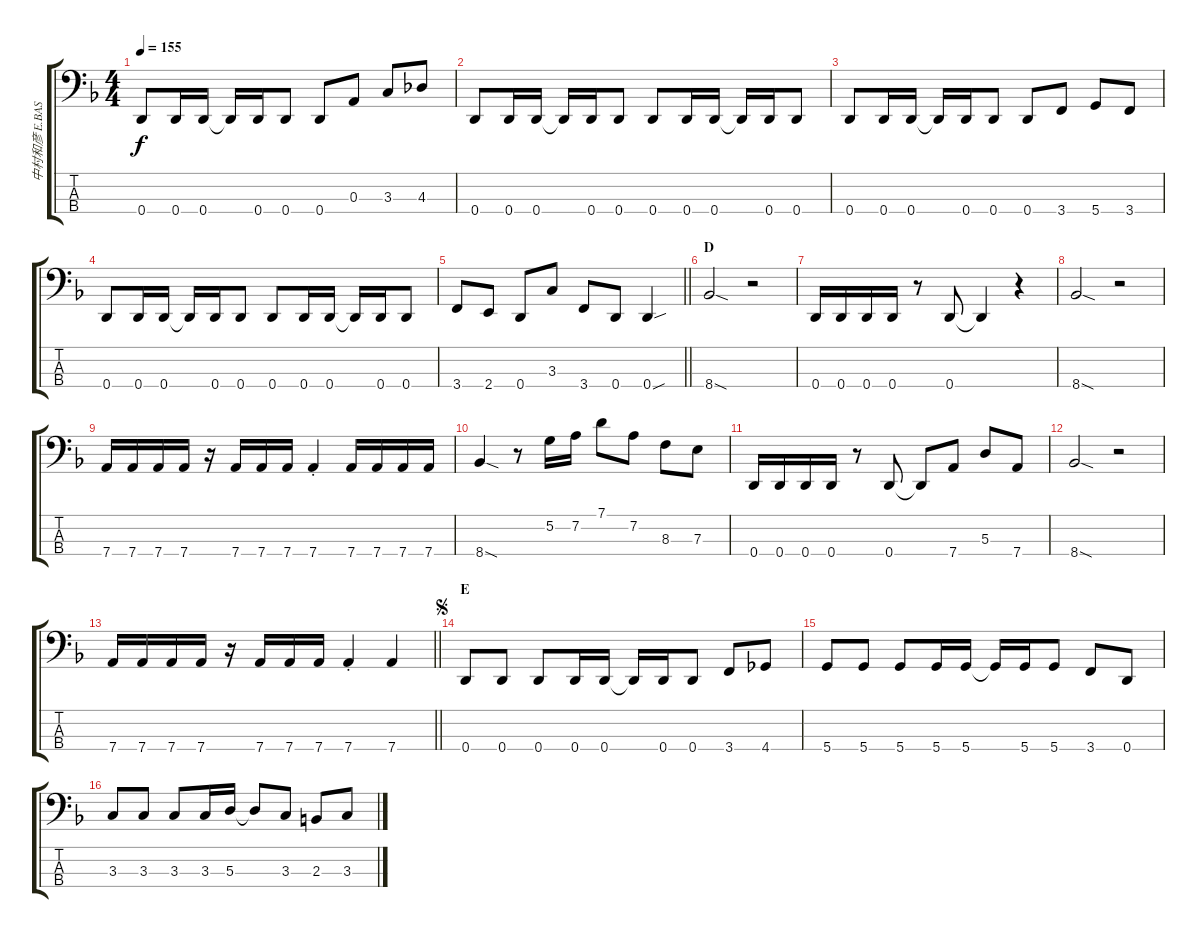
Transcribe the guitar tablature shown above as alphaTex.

\track ("中村和彦 E.BASS" "中村和彦 E.BAS") {instrument electricbassfinger}
\staff {score tabs}
\tuning (G2 D2 A1 D1) {hide}
\ts (4 4)
\tempo 155
\clef f4
\ks f
0.4.8{dy f} 0.4.16 0.4.16 0.4{t}.16 0.4.16 0.4.8 0.4.8 0.3.8 3.3.8 4.3.8 |
0.4.8 0.4.16 0.4.16 0.4{t}.16 0.4.16 0.4.8 0.4.8 0.4.16 0.4.16 0.4{t}.16 0.4.16 0.4.8 |
0.4.8 0.4.16 0.4.16 0.4{t}.16 0.4.16 0.4.8 0.4.8 3.4.8 5.4.8 3.4.8 |
0.4.8 0.4.16 0.4.16 0.4{t}.16 0.4.16 0.4.8 0.4.8 0.4.16 0.4.16 0.4{t}.16 0.4.16 0.4.8 |
\barLineRight lightlight
3.4.8 2.4.8 0.4.8 3.3.8 3.4.8 0.4.8 0.4{sou}.4 |
\section ("" "D")
8.4{sod}.2 r.2 |
0.4.16 0.4.16 0.4.16 0.4.16 r.8 0.4.8 0.4{t}.4 r.4 |
8.4{sod}.2 r.2 |
7.4.16 7.4.16 7.4.16 7.4.16 r.16 7.4.16 7.4.16 7.4.16 7.4{st}.4 7.4.16 7.4.16 7.4.16 7.4.16 |
8.4{sod}.4 r.8 5.2.16 7.2.16 7.1.8 7.2.8 8.3.8 7.3.8 |
0.4.16 0.4.16 0.4.16 0.4.16 r.8 0.4.8 0.4{t}.8 7.4.8 5.3.8 7.4.8 |
8.4{sod}.2 r.2 |
\barLineRight lightlight
7.4.16 7.4.16 7.4.16 7.4.16 r.16 7.4.16 7.4.16 7.4.16 7.4{st}.4 7.4.4 |
\section ("" "E")
\jump segno
0.4.8 0.4.8 0.4.8 0.4.16 0.4.16 0.4{t}.16 0.4.16 0.4.8 3.4.8 4.4.8 |
5.4.8 5.4.8 5.4.8 5.4.16 5.4.16 5.4{t}.16 5.4.16 5.4.8 3.4.8 0.4.8 |
3.3.8 3.3.8 3.3.8 3.3.16 5.3.16 5.3{t}.8 3.3.8 2.3.8 3.3.8
